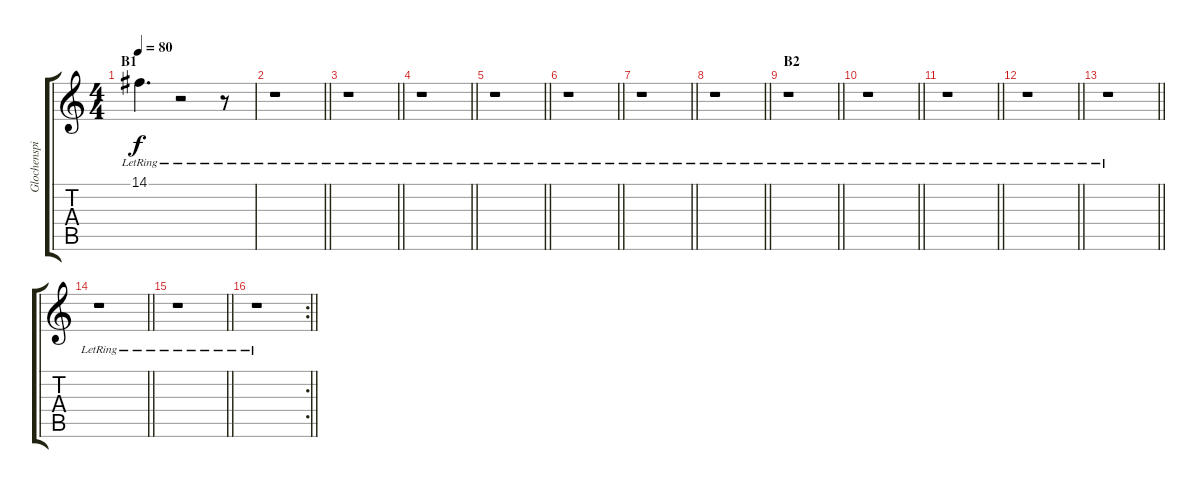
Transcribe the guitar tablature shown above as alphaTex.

\track ("Glochenspiel" "Glochenspi") {instrument glockenspiel}
\staff {score tabs}
\tuning (E4 B3 G3 D3 A2 E2) {hide}
\ts (4 4)
\section ("" "B1")
\tempo 80
\clef g2
\ks c
14.1{lr}.4{d dy f} r.2 r.8 |
\barLineRight lightlight
r.1 |
\barLineRight lightlight
r.1 |
\barLineRight lightlight
r.1 |
\barLineRight lightlight
r.1 |
\barLineRight lightlight
r.1 |
\barLineRight lightlight
r.1 |
\barLineRight lightlight
r.1 |
\section ("" "B2")
\barLineRight lightlight
r.1 |
\barLineRight lightlight
r.1 |
\barLineRight lightlight
r.1 |
\barLineRight lightlight
r.1 |
\barLineRight lightlight
r.1 |
\barLineRight lightlight
r.1 |
\barLineRight lightlight
r.1 |
\rc 2
\barLineRight lightlight
r.1
